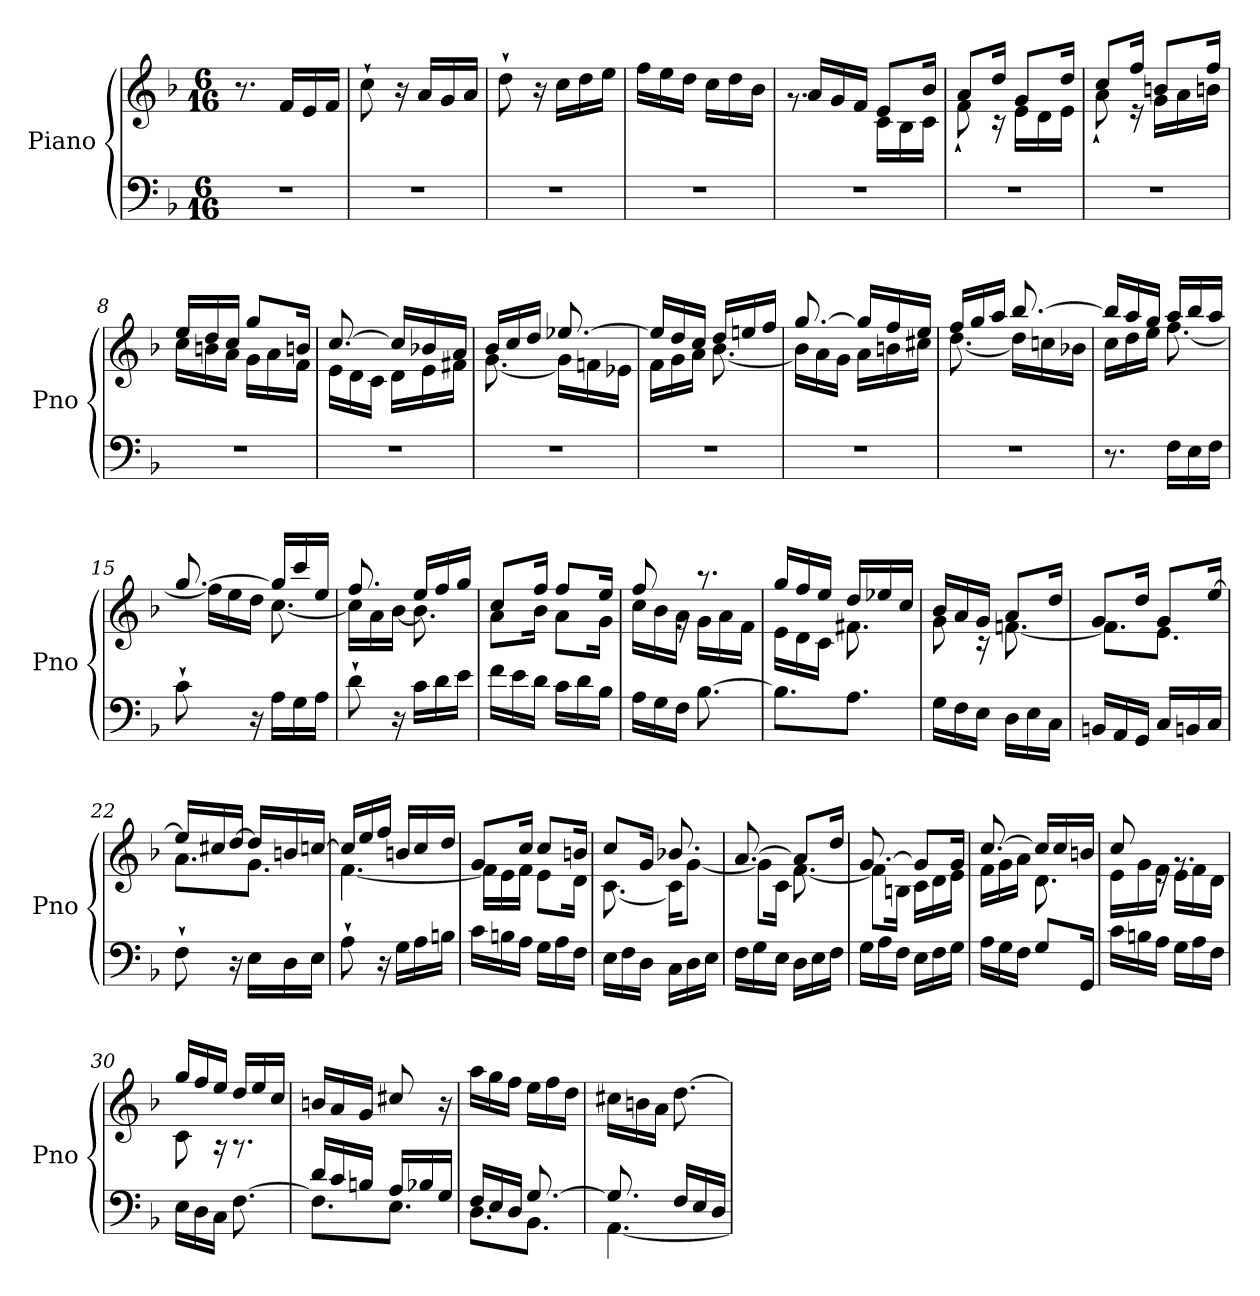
**kern	**kern
*part1	*part1
*staff2	*staff1
*I"Piano	*
*I'Pno	*
*clefF4	*clefG2
*k[b-]	*k[b-]
*M6/16	*M6/16
*MM92	*MM92
=1	=1
4.r	8.r
.	16f/LL
.	16e/
.	16f/JJ
=2	=2
4.r	8cc`\
.	16r
.	16a/LL
.	16g/
.	16a/JJ
=3	=3
4.r	8dd`\
.	16r
.	16cc\LL
.	16dd\
.	16ee\JJ
=4	=4
4.r	16ff\LL
.	16ee\
.	16dd\JJ
.	16cc\LL
.	16dd\
.	16b-\JJ
=5	=5
*	*^
4.r	16a/LL	8.rg
.	16g/	.
.	16f/JJ	.
.	8e/L	16c\LL
.	.	16B-\
.	16b-/Jk	16c\JJ
=6	=6	=6
4.r	8a/L	8f`\
.	16dd/Jk	16r
.	8g/L	16e\LL
.	.	16d\
.	16dd/Jk	16e\JJ
=7	=7	=7
4.r	8cc/L	8a`\
.	16ff/Jk	16r
.	8bn/L	16g\LL
.	.	16a\
.	16ff/Jk	16bn\JJ
!!LO:LB:g=z	!!
=8	=8	=8
4.r	16ee/LL	16cc\LL
.	16dd/	16bn\
.	16cc/JJ	16a\JJ
.	8gg/L	16g\LL
.	.	16a\
.	16bn/Jk	16f\JJ
=9	=9	=9
4.r	[8.cc/	16e\LL
.	.	16d\
.	.	16c\JJ
.	16cc/LL]	16d\LL
.	16b-X/	16e\
.	16a/JJ	16f#X\JJ
=10	=10	=10
4.r	16b-/LL	[8.g\
.	16cc/	.
.	16dd/JJ	.
.	[8.ee-X/	16g\LL]
.	.	16fn\
.	.	16e-X\JJ
=11	=11	=11
4.r	16ee-/LL]	16f\LL
.	16dd/	16g\
.	16cc/JJ	16a\JJ
.	16dd/LL	[8.b-\
.	16een/	.
.	16ff/JJ	.
=12	=12	=12
4.r	[8.gg/	16b-\LL]
.	.	16a\
.	.	16g\JJ
.	16gg/LL]	16a\LL
.	16ff/	16bn\
.	16ee/JJ	16cc#X\JJ
=13	=13	=13
4.r	16ff/LL	[8.dd\
.	16gg/	.
.	16aa/JJ	.
.	[8.bb-/	16dd\LL]
.	.	16ccn\
.	.	16b-X\JJ
!!LO:LB:g=z	!!
=14	=14	=14
8.r	16bb-/LL]	16cc\LL
.	16aa/	16dd\
.	16gg/JJ	16ee\JJ
16F\LL	16aa/LL	[8.ff\
16E\	16bb-/	.
16F\JJ	16aa/JJ	.
=15	=15	=15
8c`\	[8.gg/	16ff\LL]
.	.	16ee\
16r	.	16dd\JJ
16A\LL	16gg/LL]	[8.cc\
16G\	16ccc/	.
16A\JJ	16ee/JJ	.
=16	=16	=16
8d`\	8.ff/	16cc\LL]
.	.	16a\
16r	.	[16b-\JJ
16c\LL	16ee/LL	8.b-\]
16d\	16ff/	.
16e\JJ	16gg/JJ	.
=17	=17	=17
16f\LL	8cc/L	8a\L
16e\	.	.
16d\JJ	16ff/Jk	16b-\Jk
16c\LL	8ff/L	8a\L
16d\	.	.
16B-\JJ	16ee/Jk	16g\Jk
=18	=18	=18
16A\LL	8ff/	16cc\LL
16G\	.	16b-\
16F\JJ	16rg	16a\JJ
[8.B-\	8.r	16g\LL
.	.	16a\
.	.	16f\JJ
=19	=19	=19
8.B-\L]	16gg/LL	16e\LL
.	16ff/	16d\
.	16ee/JJ	16c\JJ
8.A\J	16dd/LL	8.f#X\
.	16ee-X/	.
.	16cc/JJ	.
!!LO:LB:g=z	!!
=20	=20	=20
16G\LL	16b-/LL	8g\
16F\	16a/	.
16E\JJ	16g/JJ	16r
16D\LL	8a/L	[8.fn\
16E\	.	.
16C\JJ	16dd/Jk	.
=21	=21	=21
16BBn/LL	8g/L	8.f\L]
16AA/	.	.
16GG/JJ	16dd/Jk	.
16C/LL	8g/L	8.e\J
16BBn/	.	.
16C/JJ	[16ee/Jk	.
=22	=22	=22
8F`\	16ee/LL]	8.a\L
.	16cc#X/	.
16r	[16dd/JJ	.
16E\LL	16dd/LL]	8.g\J
16D\	16bn/	.
16E\JJ	[16ccn/JJ	.
=23	=23	=23
8A`\	16cc/LL]	[4.f\
.	16ee/	.
16r	16ff/JJ	.
16G\LL	16bn/LL	.
16A\	16cc/	.
16Bn\JJ	16dd/JJ	.
=24	=24	=24
16c\LL	8g/L	16f\LL]
16Bn\	.	16e\
16A\JJ	16cc/Jk	16f\JJ
16G\LL	8cc/L	8e\L
16A\	.	.
16F\JJ	16bn/Jk	16d\Jk
=25	=25	=25
16E\LL	8cc/L	[8.c\
16F\	.	.
16D\JJ	16g/Jk	.
16C\LL	8.b-X/	16c\KL]
16D\	.	[8g\J
16E\JJ	.	.
!!LO:LB:g=z	!!
=26	=26	=26
16F\LL	[8.a/	8g\L]
16G\	.	.
16E\JJ	.	16c\Jk
16D\LL	8a/L]	[8.f\
16E\	.	.
16F\JJ	16dd/Jk	.
=27	=27	=27
16G\LL	[8.g/	8f\L]
16A\	.	.
16F\JJ	.	16Bn\Jk
16E\LL	8g/L]	16c\LL
16F\	.	16d\
16G\JJ	16g/Jk	16e\JJ
=28	=28	=28
16A\LL	[8.cc/	16f\LL
16G\	.	16g\
16F\JJ	.	16a\JJ
8G\L	16cc/LL]	8.d\
.	16cc/	.
16GG/Jk	16bn/JJ	.
=29	=29	=29
16c\LL	8cc/	16e\LL
16Bn\	.	16g\
16A\JJ	16re	16f\JJ
16G\LL	8.rg	16e\LL
16A\	.	16f\
16F\JJ	.	16d\JJ
=30	=30	=30
16E\LL	16gg/LL	8c\
16D\	16ff/	.
16C\JJ	16ee/JJ	16r
[8.F\	16dd/LL	8.r
.	16ee/	.
.	16cc/JJ	.
*	*v	*v
=31	=31
*^	*
16d/LL	8.F\L]	16bn/LL
16c/	.	16a/
16Bn/JJ	.	16g/JJ
16A/LL	8.E\J	8cc#X/
16B-X/	.	.
16G/JJ	.	16r
!!LO:PB:g=z
=32	=32	=32
16F/LL	8.D\L	16aa\LL
16E/	.	16gg\
16D/JJ	.	16ff\JJ
[8.G/	8.BB-\J	16ee\LL
.	.	16ff\
.	.	16dd\JJ
=33	=33	=33
8.G/]	[4.AA\	16cc#X\LL
.	.	16bn\
.	.	16a\JJ
16F/LL	.	[8.dd\
16E/	.	.
16D/JJ	.	.
*v	*v	*
=	=
*-	*-
